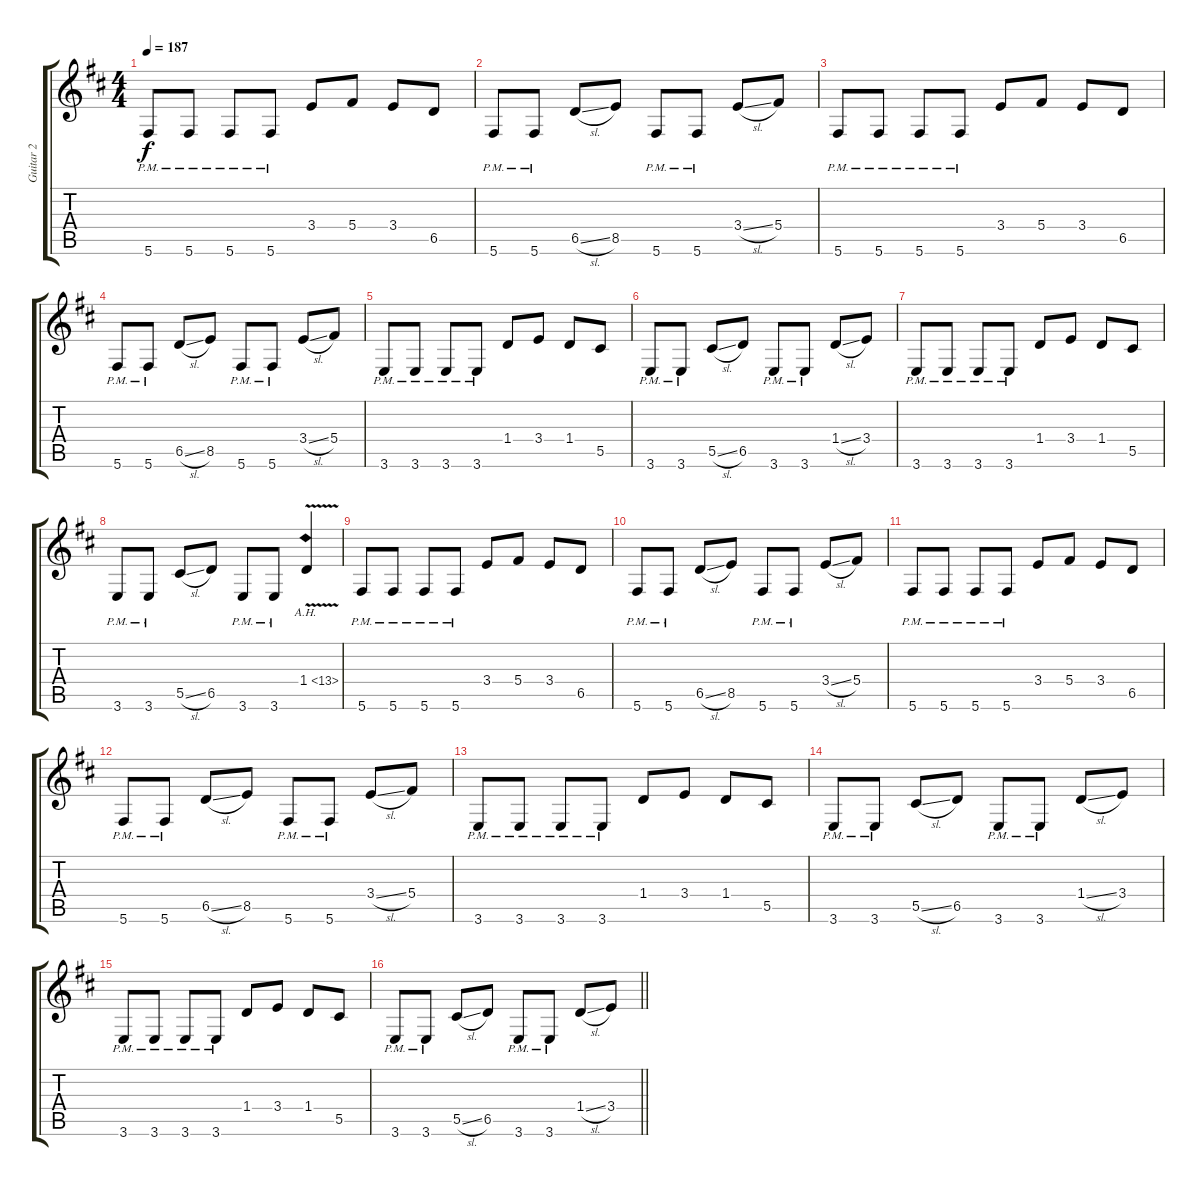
\track ("Guitar 2" "Guitar 2") {instrument overdrivenguitar}
\staff {score tabs}
\tuning (Eb4 Bb3 Gb3 Db3 Ab2 Db2) {hide}
\ts (4 4)
\tempo 187
\clef g2
\ks d
5.6{pm}.8{dy f} 5.6{pm}.8 5.6{pm}.8 5.6{pm}.8 3.4.8 5.4.8 3.4.8 6.5.8 |
5.6{pm}.8 5.6{pm}.8 6.5{sl}.8 8.5.8 5.6{pm}.8 5.6{pm}.8 3.4{sl}.8 5.4.8 |
5.6{pm}.8 5.6{pm}.8 5.6{pm}.8 5.6{pm}.8 3.4.8 5.4.8 3.4.8 6.5.8 |
5.6{pm}.8 5.6{pm}.8 6.5{sl}.8 8.5.8 5.6{pm}.8 5.6{pm}.8 3.4{sl}.8 5.4.8 |
3.6{pm}.8 3.6{pm}.8 3.6{pm}.8 3.6{pm}.8 1.4.8 3.4.8 1.4.8 5.5.8 |
3.6{pm}.8 3.6{pm}.8 5.5{sl}.8 6.5.8 3.6{pm}.8 3.6{pm}.8 1.4{sl}.8 3.4.8 |
3.6{pm}.8 3.6{pm}.8 3.6{pm}.8 3.6{pm}.8 1.4.8 3.4.8 1.4.8 5.5.8 |
3.6{pm}.8 3.6{pm}.8 5.5{sl}.8 6.5.8 3.6{pm}.8 3.6{pm}.8 1.4{ah 12 v}.4 |
5.6{pm}.8 5.6{pm}.8 5.6{pm}.8 5.6{pm}.8 3.4.8 5.4.8 3.4.8 6.5.8 |
5.6{pm}.8 5.6{pm}.8 6.5{sl}.8 8.5.8 5.6{pm}.8 5.6{pm}.8 3.4{sl}.8 5.4.8 |
5.6{pm}.8 5.6{pm}.8 5.6{pm}.8 5.6{pm}.8 3.4.8 5.4.8 3.4.8 6.5.8 |
5.6{pm}.8 5.6{pm}.8 6.5{sl}.8 8.5.8 5.6{pm}.8 5.6{pm}.8 3.4{sl}.8 5.4.8 |
3.6{pm}.8 3.6{pm}.8 3.6{pm}.8 3.6{pm}.8 1.4.8 3.4.8 1.4.8 5.5.8 |
3.6{pm}.8 3.6{pm}.8 5.5{sl}.8 6.5.8 3.6{pm}.8 3.6{pm}.8 1.4{sl}.8 3.4.8 |
3.6{pm}.8 3.6{pm}.8 3.6{pm}.8 3.6{pm}.8 1.4.8 3.4.8 1.4.8 5.5.8 |
\barLineRight lightlight
3.6{pm}.8 3.6{pm}.8 5.5{sl}.8 6.5.8 3.6{pm}.8 3.6{pm}.8 1.4{sl}.8 3.4.8
